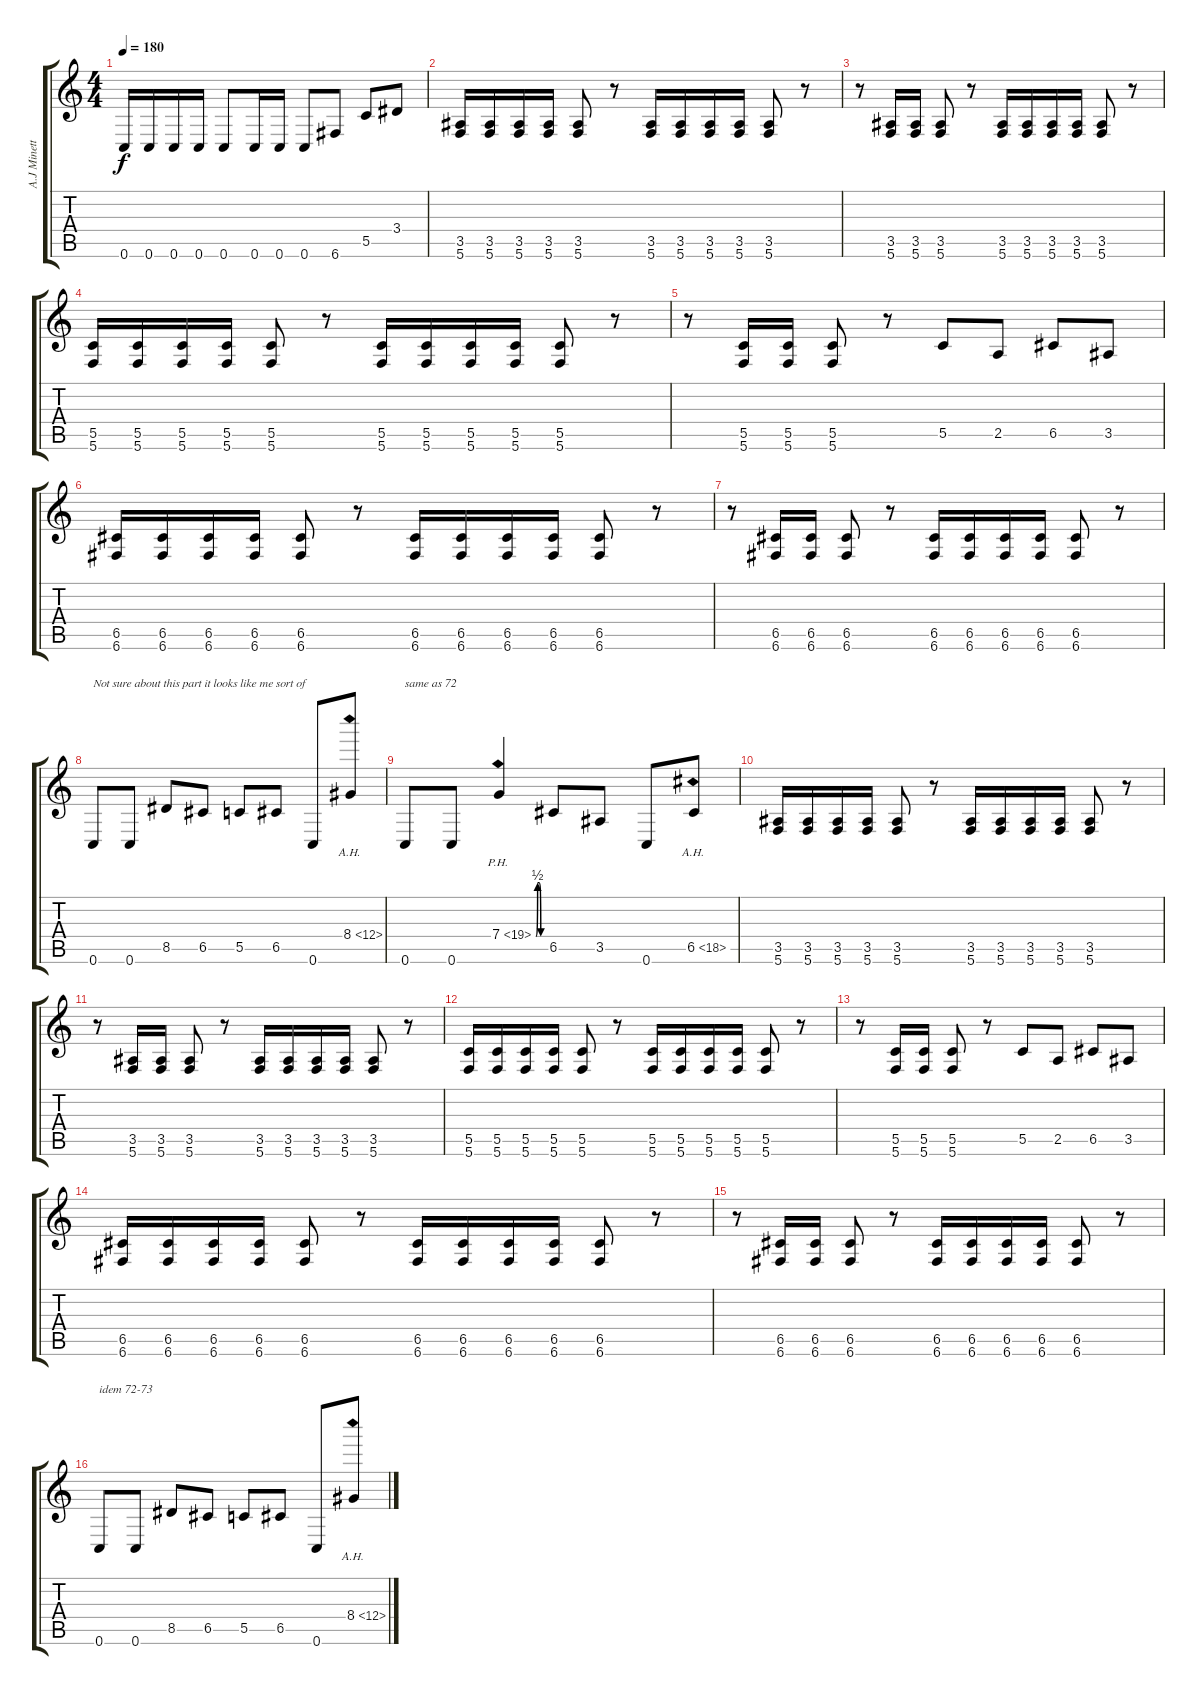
\track ("A.J Minette" "A.J Minett") {instrument distortionguitar}
\staff {score tabs}
\tuning (D4 A3 F3 C3 G2 C2) {hide}
\ts (4 4)
\tempo 180
\clef g2
\ks c
0.6.16{dy f instrument distortionguitar} 0.6.16 0.6.16 0.6.16 0.6.8 0.6.16 0.6.16 0.6.8 6.6.8 5.5.8 3.4.8 |
(3.5 5.6).16 (3.5 5.6).16 (3.5 5.6).16 (3.5 5.6).16 (3.5 5.6).8 r.8 (3.5 5.6).16 (3.5 5.6).16 (3.5 5.6).16 (3.5 5.6).16 (3.5 5.6).8 r.8 |
r.8 (3.5 5.6).16 (3.5 5.6).16 (3.5 5.6).8 r.8 (3.5 5.6).16 (3.5 5.6).16 (3.5 5.6).16 (3.5 5.6).16 (3.5 5.6).8 r.8 |
(5.5 5.6).16 (5.5 5.6).16 (5.5 5.6).16 (5.5 5.6).16 (5.5 5.6).8 r.8 (5.5 5.6).16 (5.5 5.6).16 (5.5 5.6).16 (5.5 5.6).16 (5.5 5.6).8 r.8 |
r.8 (5.5 5.6).16 (5.5 5.6).16 (5.5 5.6).8 r.8 5.5.8 2.5.8 6.5.8 3.5.8 |
(6.5 6.6).16 (6.5 6.6).16 (6.5 6.6).16 (6.5 6.6).16 (6.5 6.6).8 r.8 (6.5 6.6).16 (6.5 6.6).16 (6.5 6.6).16 (6.5 6.6).16 (6.5 6.6).8 r.8 |
r.8 (6.5 6.6).16 (6.5 6.6).16 (6.5 6.6).8 r.8 (6.5 6.6).16 (6.5 6.6).16 (6.5 6.6).16 (6.5 6.6).16 (6.5 6.6).8 r.8 |
0.6.8{txt "Not sure about this part it looks like me sort of"} 0.6.8 8.5.8{instrument guitarharmonics} 6.5.8 5.5.8{instrument distortionguitar} 6.5.8 0.6.8 8.4{ah 4}.8{instrument guitarharmonics} |
0.6.8{txt "same as 72" instrument distortionguitar} 0.6.8 7.4{be (custom 0 0 10 2 20 2 30 0 60 0) ph 12}.4{instrument guitarharmonics} 6.5.8{instrument distortionguitar} 3.5.8 0.6.8 6.5{ah 12}.8{instrument guitarharmonics} |
(3.5 5.6).16{instrument distortionguitar} (3.5 5.6).16 (3.5 5.6).16 (3.5 5.6).16 (3.5 5.6).8 r.8 (3.5 5.6).16 (3.5 5.6).16 (3.5 5.6).16 (3.5 5.6).16 (3.5 5.6).8 r.8 |
r.8 (3.5 5.6).16 (3.5 5.6).16 (3.5 5.6).8 r.8 (3.5 5.6).16{instrument distortionguitar} (3.5 5.6).16 (3.5 5.6).16 (3.5 5.6).16 (3.5 5.6).8 r.8 |
(5.5 5.6).16{instrument distortionguitar} (5.5 5.6).16 (5.5 5.6).16 (5.5 5.6).16 (5.5 5.6).8 r.8 (5.5 5.6).16 (5.5 5.6).16 (5.5 5.6).16 (5.5 5.6).16 (5.5 5.6).8 r.8 |
r.8 (5.5 5.6).16 (5.5 5.6).16 (5.5 5.6).8 r.8 5.5.8 2.5.8 6.5.8 3.5.8 |
(6.5 6.6).16{instrument distortionguitar} (6.5 6.6).16 (6.5 6.6).16 (6.5 6.6).16 (6.5 6.6).8 r.8 (6.5 6.6).16 (6.5 6.6).16 (6.5 6.6).16 (6.5 6.6).16 (6.5 6.6).8 r.8 |
r.8 (6.5 6.6).16 (6.5 6.6).16 (6.5 6.6).8 r.8 (6.5 6.6).16{instrument distortionguitar} (6.5 6.6).16 (6.5 6.6).16 (6.5 6.6).16 (6.5 6.6).8 r.8 |
0.6.8{txt "idem 72-73"} 0.6.8 8.5.8{instrument guitarharmonics} 6.5.8 5.5.8{instrument distortionguitar} 6.5.8 0.6.8 8.4{ah 4}.8{instrument guitarharmonics}
